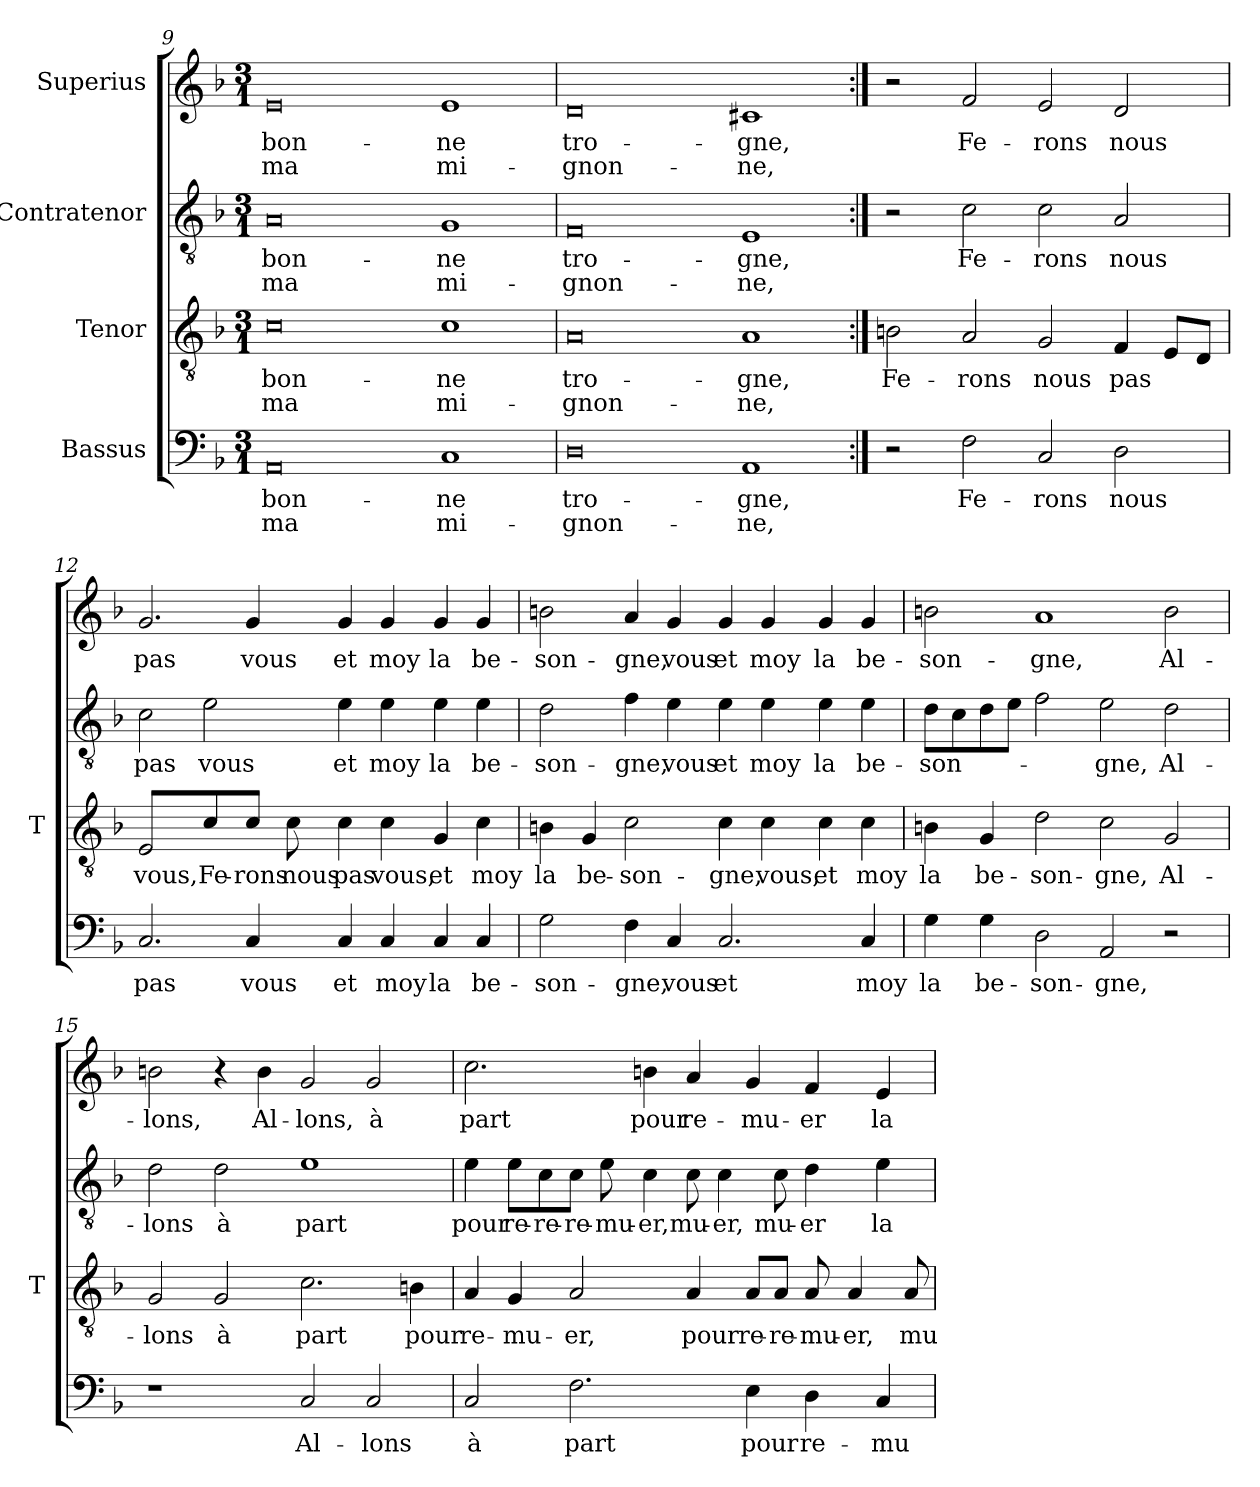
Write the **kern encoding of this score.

**kern	**text	**text	**kern	**text	**text	**kern	**text	**text	**kern	**text	**text
*part4	*part4	*part4	*part3	*part3	*part3	*part2	*part2	*part2	*part1	*part1	*part1
*staff4	*staff4	*staff4	*staff3	*staff3	*staff3	*staff2	*staff2	*staff2	*staff1	*staff1	*staff1
*I"Bassus	*	*	*I"Tenor	*	*	*I"Contratenor	*	*	*I"Superius	*	*
*	*	*	*I'T	*	*	*	*	*	*	*	*
*clefF4	*	*	*clefGv2	*	*	*clefGv2	*	*	*clefG2	*	*
*k[b-]	*	*	*k[b-]	*	*	*k[b-]	*	*	*k[b-]	*	*
*F:	*	*	*F:	*	*	*F:	*	*	*F:	*	*
*M3/1	*	*	*M3/1	*	*	*M3/1	*	*	*M3/1	*	*
=9	=9	=9	=9	=9	=9	=9	=9	=9	=9	=9	=9
0AA	bon-	-ma	0c	bon-	-ma	0A	bon-	-ma	0e	bon-	-ma
1C	-ne	mi-	1c	-ne	mi-	1G	-ne	mi-	1e	-ne	mi-
=10	=10	=10	=10	=10	=10	=10	=10	=10	=10	=10	=10
0D	tro-	gnon-	0A	tro-	gnon-	0F	tro-	gnon-	0d	tro-	gnon-
1AA	-gne,	-ne,	1A	-gne,	-ne,	1E	-gne,	-ne,	1c#X	-gne,	-ne,
=11:|!	=11:|!	=11:|!	=11:|!	=11:|!	=11:|!	=11:|!	=11:|!	=11:|!	=11:|!	=11:|!	=11:|!
2r	.	.	2Bn	Fe-	.	2r	.	.	2r	.	.
2F	Fe-	.	2A	-rons	.	2c	Fe-	.	2f	Fe-	.
2C	-rons	.	2G	-nous	.	2c	-rons	.	2e	-rons	.
2D	-nous	.	4F	-pas	.	2A	-nous	.	2d	-nous	.
.	.	.	8EL	.	.	.	.	.	.	.	.
.	.	.	8DJ	.	.	.	.	.	.	.	.
!!LO:LB:g=z
=12	=12	=12	=12	=12	=12	=12	=12	=12	=12	=12	=12
2.C	-pas	.	2E	-vous,	.	2c	-pas	.	2.g	-pas	.
.	.	.	4c	Fe-	.	2e	-vous	.	.	.	.
4C	-vous	.	8cJ	-rons	.	.	.	.	4g	-vous	.
.	.	.	8c	-nous	.	.	.	.	.	.	.
4C	-et	.	4c	-pas	.	4e	-et	.	4g	-et	.
4C	-moy	.	4c	-vous,	.	4e	-moy	.	4g	-moy	.
4C	-la	.	4G	-et	.	4e	-la	.	4g	-la	.
4C	be-	.	4c	-moy	.	4e	be-	.	4g	be-	.
=13	=13	=13	=13	=13	=13	=13	=13	=13	=13	=13	=13
2G	son-	.	4Bn	-la	.	2d	son-	.	2b	son-	.
.	.	.	4G	be-	.	.	.	.	.	.	.
4F	-gne,	.	2c	son-	.	4f	-gne,	.	4a	-gne,	.
4C	-vous	.	.	.	.	4e	-vous	.	4g	-vous	.
2.C	-et	.	4c	-gne,	.	4e	-et	.	4g	-et	.
.	.	.	4c	-vous,	.	4e	-moy	.	4g	-moy	.
.	.	.	4c	-et	.	4e	-la	.	4g	-la	.
4C	-moy	.	4c	-moy	.	4e	be-	.	4g	be-	.
=14	=14	=14	=14	=14	=14	=14	=14	=14	=14	=14	=14
4G	-la	.	4Bn	-la	.	8dL	son-	.	2b	son-	.
.	.	.	.	.	.	8c	.	.	.	.	.
4G	be-	.	4G	be-	.	8d	.	.	.	.	.
.	.	.	.	.	.	8eJ	.	.	.	.	.
2D	son-	.	2d	son-	.	2f	.	.	1a	-gne,	.
2AA	-gne,	.	2c	-gne,	.	2e	-gne,	.	.	.	.
2r	.	.	2G	Al-	.	2d	Al-	.	2b	Al-	.
!!LO:LB:g=z
=15	=15	=15	=15	=15	=15	=15	=15	=15	=15	=15	=15
1r	.	.	2G	-lons	.	2d	-lons	.	2b	-lons,	.
.	.	.	2G	-à	.	2d	-à	.	4r	.	.
.	.	.	.	.	.	.	.	.	4b	Al-	.
2C	Al-	.	2.c	-part	.	1e	-part	.	2g	-lons,	.
2C	-lons	.	.	.	.	.	.	.	2g	-à	.
.	.	.	4Bn	-pour	.	.	.	.	.	.	.
=16	=16	=16	=16	=16	=16	=16	=16	=16	=16	=16	=16
2C	-à	.	4A	re-	.	4e	-pour	.	2.cc	-part	.
.	.	.	4G	mu-	.	8eL	re-	.	.	.	.
.	.	.	.	.	.	8c	re-	.	.	.	.
2.F	-part	.	2A	-er,	.	8cJ	re-	.	.	.	.
.	.	.	.	.	.	8e	mu-	.	.	.	.
.	.	.	.	.	.	4c	-er,	.	4b	-pour	.
.	.	.	4A	-pour	.	8c	mu-	.	4a	re-	.
.	.	.	.	.	.	4c	-er,	.	.	.	.
4E	-pour	.	8AL	re-	.	.	.	.	4g	mu-	.
.	.	.	8AJ	re-	.	8c	mu-	.	.	.	.
4D	re-	.	8A	mu-	.	4d	-er	.	4f	-er	.
.	.	.	4A	-er,	.	.	.	.	.	.	.
4C	mu-	.	.	.	.	4e	-la	.	4e	-la	.
.	.	.	8A	mu-	.	.	.	.	.	.	.
=	=	=	=	=	=	=	=	=	=	=	=
*-	*-	*-	*-	*-	*-	*-	*-	*-	*-	*-	*-
